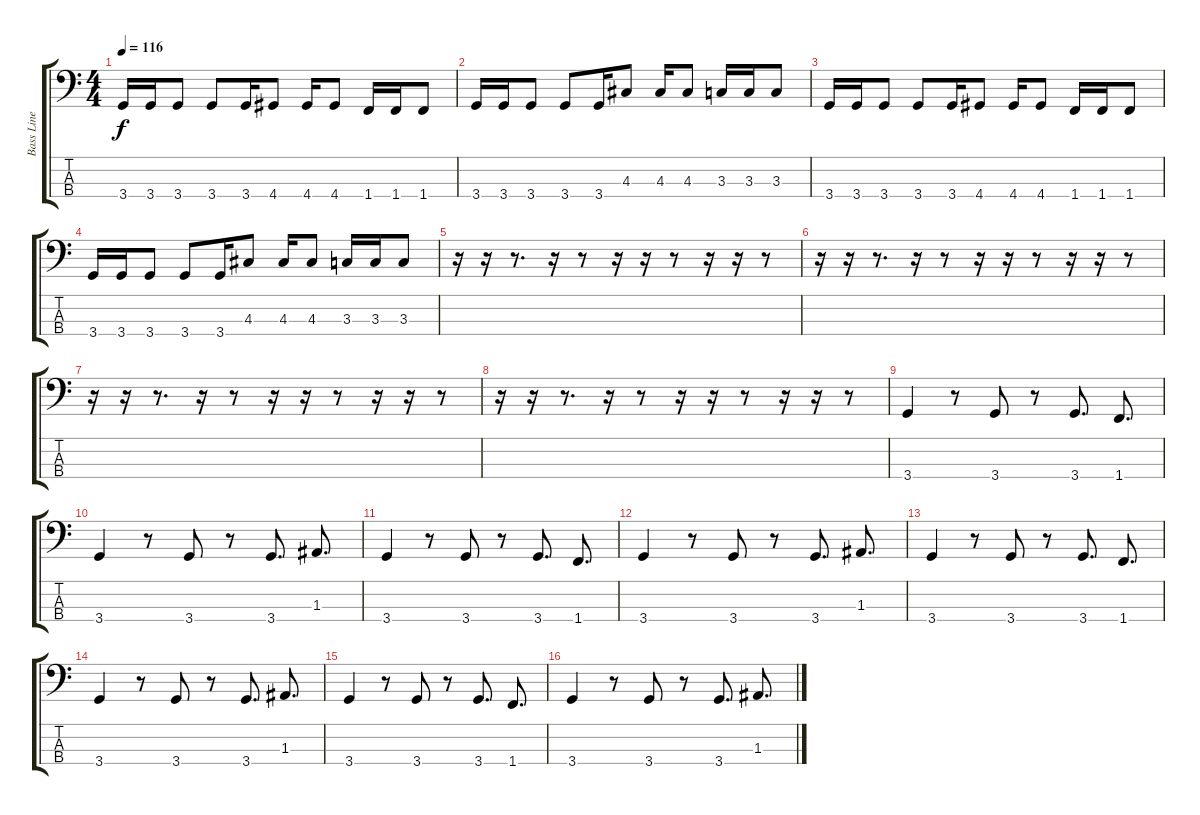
\track ("Bass Line" "Bass Line") {instrument electricbassfinger}
\staff {score tabs}
\tuning (G2 D2 A1 E1) {hide}
\ts (4 4)
\tempo 116
\clef f4
\ks c
3.4.16{dy f} 3.4.16 3.4.8 3.4.8 3.4.16 4.4.8 4.4.16 4.4.8 1.4.16 1.4.16 1.4.8 |
3.4.16 3.4.16 3.4.8 3.4.8 3.4.16 4.3.8 4.3.16 4.3.8 3.3.16 3.3.16 3.3.8 |
3.4.16 3.4.16 3.4.8 3.4.8 3.4.16 4.4.8 4.4.16 4.4.8 1.4.16 1.4.16 1.4.8 |
3.4.16 3.4.16 3.4.8 3.4.8 3.4.16 4.3.8 4.3.16 4.3.8 3.3.16 3.3.16 3.3.8 |
r.16 r.16 r.8{d} r.16 r.8 r.16 r.16 r.8 r.16 r.16 r.8 |
r.16 r.16 r.8{d} r.16 r.8 r.16 r.16 r.8 r.16 r.16 r.8 |
r.16 r.16 r.8{d} r.16 r.8 r.16 r.16 r.8 r.16 r.16 r.8 |
r.16 r.16 r.8{d} r.16 r.8 r.16 r.16 r.8 r.16 r.16 r.8 |
3.4.4 r.8 3.4.8 r.8 3.4.8{d} 1.4.8{d} |
3.4.4 r.8 3.4.8 r.8 3.4.8{d} 1.3.8{d} |
3.4.4 r.8 3.4.8 r.8 3.4.8{d} 1.4.8{d} |
3.4.4 r.8 3.4.8 r.8 3.4.8{d} 1.3.8{d} |
3.4.4 r.8 3.4.8 r.8 3.4.8{d} 1.4.8{d} |
3.4.4 r.8 3.4.8 r.8 3.4.8{d} 1.3.8{d} |
3.4.4 r.8 3.4.8 r.8 3.4.8{d} 1.4.8{d} |
3.4.4 r.8 3.4.8 r.8 3.4.8{d} 1.3.8{d}
